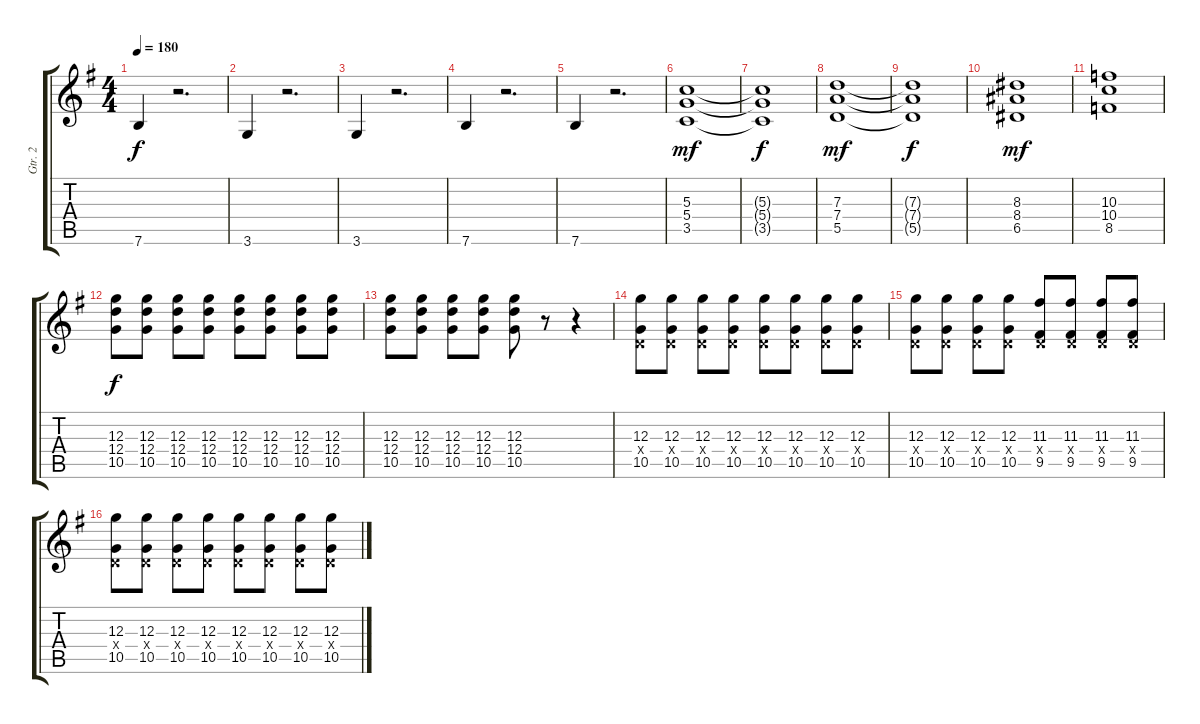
\track ("Gtr. 2" "Gtr. 2") {instrument distortionguitar}
\staff {score tabs}
\tuning (E4 B3 G3 D3 A2 E2) {hide}
\ts (4 4)
\tempo 180
\clef g2
\ks g
7.6.4{dy f} r.2{d} |
3.6.4 r.2{d} |
3.6.4 r.2{d} |
7.6.4 r.2{d} |
7.6.4 r.2{d} |
(5.3 5.4 3.5).1{dy mf instrument distortionguitar} |
(5.3{t} 5.4{t} 3.5{t}).1{dy f} |
(7.3 7.4 5.5).1{dy mf} |
(7.3{t} 7.4{t} 5.5{t}).1{dy f} |
(8.3 8.4 6.5).1{dy mf} |
(10.3 10.4 8.5).1 |
(12.3 12.4 10.5).8{dy f} (12.3 12.4 10.5).8 (12.3 12.4 10.5).8 (12.3 12.4 10.5).8 (12.3 12.4 10.5).8 (12.3 12.4 10.5).8 (12.3 12.4 10.5).8 (12.3 12.4 10.5).8 |
(12.3 12.4 10.5).8 (12.3 12.4 10.5).8 (12.3 12.4 10.5).8 (12.3 12.4 10.5).8 (12.3 12.4 10.5).8 r.8 r.4 |
(12.3 0.4{x} 10.5).8 (12.3 0.4{x} 10.5).8 (12.3 0.4{x} 10.5).8 (12.3 0.4{x} 10.5).8 (12.3 0.4{x} 10.5).8 (12.3 0.4{x} 10.5).8 (12.3 0.4{x} 10.5).8 (12.3 0.4{x} 10.5).8 |
(12.3 0.4{x} 10.5).8 (12.3 0.4{x} 10.5).8 (12.3 0.4{x} 10.5).8 (12.3 0.4{x} 10.5).8 (11.3 0.4{x} 9.5).8 (11.3 0.4{x} 9.5).8 (11.3 0.4{x} 9.5).8 (11.3 0.4{x} 9.5).8 |
(12.3 0.4{x} 10.5).8 (12.3 0.4{x} 10.5).8 (12.3 0.4{x} 10.5).8 (12.3 0.4{x} 10.5).8 (12.3 0.4{x} 10.5).8 (12.3 0.4{x} 10.5).8 (12.3 0.4{x} 10.5).8 (12.3 0.4{x} 10.5).8
